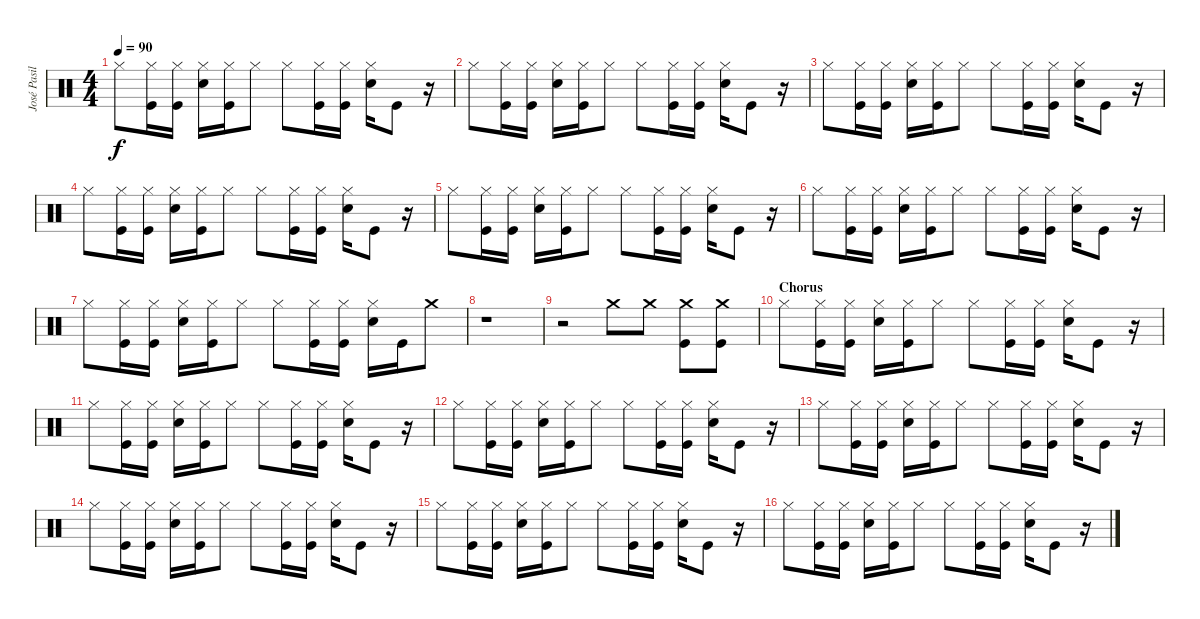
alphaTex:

\track ("José Pasillas II / DJ Kilmore" "José Pasil") {instrument percussion}
\staff {score}
\articulation defaults
\ts (4 4)
\tempo 90
\clef neutral
\ks c "Hi-Hat (closed)".8{dy f}
("Hi-Hat (closed)" "Kick (hit)").16 ("Hi-Hat (closed)" "Kick (hit)").16 ("Hi-Hat (closed)" "Electric Snare (hit)").16 ("Hi-Hat (closed)" "Kick (hit)").16 "Hi-Hat (closed)".8 "Hi-Hat (closed)".8 ("Hi-Hat (closed)" "Kick (hit)").16 ("Hi-Hat (closed)" "Kick (hit)").16 ("Hi-Hat (closed)" "Electric Snare (hit)").16 "Kick (hit)".8 r.16 |
"Hi-Hat (closed)".8 ("Hi-Hat (closed)" "Kick (hit)").16 ("Hi-Hat (closed)" "Kick (hit)").16 ("Hi-Hat (closed)" "Electric Snare (hit)").16 ("Hi-Hat (closed)" "Kick (hit)").16 "Hi-Hat (closed)".8 "Hi-Hat (closed)".8 ("Hi-Hat (closed)" "Kick (hit)").16 ("Hi-Hat (closed)" "Kick (hit)").16 ("Hi-Hat (closed)" "Electric Snare (hit)").16 "Kick (hit)".8 r.16 |
"Hi-Hat (closed)".8 ("Hi-Hat (closed)" "Kick (hit)").16 ("Hi-Hat (closed)" "Kick (hit)").16 ("Hi-Hat (closed)" "Electric Snare (hit)").16 ("Hi-Hat (closed)" "Kick (hit)").16 "Hi-Hat (closed)".8 "Hi-Hat (closed)".8 ("Hi-Hat (closed)" "Kick (hit)").16 ("Hi-Hat (closed)" "Kick (hit)").16 ("Hi-Hat (closed)" "Electric Snare (hit)").16 "Kick (hit)".8 r.16 |
"Hi-Hat (closed)".8 ("Hi-Hat (closed)" "Kick (hit)").16 ("Hi-Hat (closed)" "Kick (hit)").16 ("Hi-Hat (closed)" "Electric Snare (hit)").16 ("Hi-Hat (closed)" "Kick (hit)").16 "Hi-Hat (closed)".8 "Hi-Hat (closed)".8 ("Hi-Hat (closed)" "Kick (hit)").16 ("Hi-Hat (closed)" "Kick (hit)").16 ("Hi-Hat (closed)" "Electric Snare (hit)").16 "Kick (hit)".8 r.16 |
"Hi-Hat (closed)".8 ("Hi-Hat (closed)" "Kick (hit)").16 ("Hi-Hat (closed)" "Kick (hit)").16 ("Hi-Hat (closed)" "Electric Snare (hit)").16 ("Hi-Hat (closed)" "Kick (hit)").16 "Hi-Hat (closed)".8 "Hi-Hat (closed)".8 ("Hi-Hat (closed)" "Kick (hit)").16 ("Hi-Hat (closed)" "Kick (hit)").16 ("Hi-Hat (closed)" "Electric Snare (hit)").16 "Kick (hit)".8 r.16 |
"Hi-Hat (closed)".8 ("Hi-Hat (closed)" "Kick (hit)").16 ("Hi-Hat (closed)" "Kick (hit)").16 ("Hi-Hat (closed)" "Electric Snare (hit)").16 ("Hi-Hat (closed)" "Kick (hit)").16 "Hi-Hat (closed)".8 "Hi-Hat (closed)".8 ("Hi-Hat (closed)" "Kick (hit)").16 ("Hi-Hat (closed)" "Kick (hit)").16 ("Hi-Hat (closed)" "Electric Snare (hit)").16 "Kick (hit)".8 r.16 |
"Hi-Hat (closed)".8 ("Hi-Hat (closed)" "Kick (hit)").16 ("Hi-Hat (closed)" "Kick (hit)").16 ("Hi-Hat (closed)" "Electric Snare (hit)").16 ("Hi-Hat (closed)" "Kick (hit)").16 "Hi-Hat (closed)".8 "Hi-Hat (closed)".8 ("Hi-Hat (closed)" "Kick (hit)").16 ("Hi-Hat (closed)" "Kick (hit)").16 ("Hi-Hat (closed)" "Electric Snare (hit)").16 "Kick (hit)".16 "Crash medium (hit)".8 |
r.1 |
r.2 "Crash medium (hit)".8 "Crash medium (hit)".8 ("Crash medium (hit)" "Kick (hit)").8 ("Crash medium (hit)" "Kick (hit)").8 |
\section ("" "Chorus")
"Hi-Hat (closed)".8 ("Hi-Hat (closed)" "Kick (hit)").16 ("Hi-Hat (closed)" "Kick (hit)").16 ("Hi-Hat (closed)" "Electric Snare (hit)").16 ("Hi-Hat (closed)" "Kick (hit)").16 "Hi-Hat (closed)".8 "Hi-Hat (closed)".8 ("Hi-Hat (closed)" "Kick (hit)").16 ("Hi-Hat (closed)" "Kick (hit)").16 ("Hi-Hat (closed)" "Electric Snare (hit)").16 "Kick (hit)".8 r.16 |
"Hi-Hat (closed)".8 ("Hi-Hat (closed)" "Kick (hit)").16 ("Hi-Hat (closed)" "Kick (hit)").16 ("Hi-Hat (closed)" "Electric Snare (hit)").16 ("Hi-Hat (closed)" "Kick (hit)").16 "Hi-Hat (closed)".8 "Hi-Hat (closed)".8 ("Hi-Hat (closed)" "Kick (hit)").16 ("Hi-Hat (closed)" "Kick (hit)").16 ("Hi-Hat (closed)" "Electric Snare (hit)").16 "Kick (hit)".8 r.16 |
"Hi-Hat (closed)".8 ("Hi-Hat (closed)" "Kick (hit)").16 ("Hi-Hat (closed)" "Kick (hit)").16 ("Hi-Hat (closed)" "Electric Snare (hit)").16 ("Hi-Hat (closed)" "Kick (hit)").16 "Hi-Hat (closed)".8 "Hi-Hat (closed)".8 ("Hi-Hat (closed)" "Kick (hit)").16 ("Hi-Hat (closed)" "Kick (hit)").16 ("Hi-Hat (closed)" "Electric Snare (hit)").16 "Kick (hit)".8 r.16 |
"Hi-Hat (closed)".8 ("Hi-Hat (closed)" "Kick (hit)").16 ("Hi-Hat (closed)" "Kick (hit)").16 ("Hi-Hat (closed)" "Electric Snare (hit)").16 ("Hi-Hat (closed)" "Kick (hit)").16 "Hi-Hat (closed)".8 "Hi-Hat (closed)".8 ("Hi-Hat (closed)" "Kick (hit)").16 ("Hi-Hat (closed)" "Kick (hit)").16 ("Hi-Hat (closed)" "Electric Snare (hit)").16 "Kick (hit)".8 r.16 |
"Hi-Hat (closed)".8 ("Hi-Hat (closed)" "Kick (hit)").16 ("Hi-Hat (closed)" "Kick (hit)").16 ("Hi-Hat (closed)" "Electric Snare (hit)").16 ("Hi-Hat (closed)" "Kick (hit)").16 "Hi-Hat (closed)".8 "Hi-Hat (closed)".8 ("Hi-Hat (closed)" "Kick (hit)").16 ("Hi-Hat (closed)" "Kick (hit)").16 ("Hi-Hat (closed)" "Electric Snare (hit)").16 "Kick (hit)".8 r.16 |
"Hi-Hat (closed)".8 ("Hi-Hat (closed)" "Kick (hit)").16 ("Hi-Hat (closed)" "Kick (hit)").16 ("Hi-Hat (closed)" "Electric Snare (hit)").16 ("Hi-Hat (closed)" "Kick (hit)").16 "Hi-Hat (closed)".8 "Hi-Hat (closed)".8 ("Hi-Hat (closed)" "Kick (hit)").16 ("Hi-Hat (closed)" "Kick (hit)").16 ("Hi-Hat (closed)" "Electric Snare (hit)").16 "Kick (hit)".8 r.16 |
"Hi-Hat (closed)".8 ("Hi-Hat (closed)" "Kick (hit)").16 ("Hi-Hat (closed)" "Kick (hit)").16 ("Hi-Hat (closed)" "Electric Snare (hit)").16 ("Hi-Hat (closed)" "Kick (hit)").16 "Hi-Hat (closed)".8 "Hi-Hat (closed)".8 ("Hi-Hat (closed)" "Kick (hit)").16 ("Hi-Hat (closed)" "Kick (hit)").16 ("Hi-Hat (closed)" "Electric Snare (hit)").16 "Kick (hit)".8 r.16
